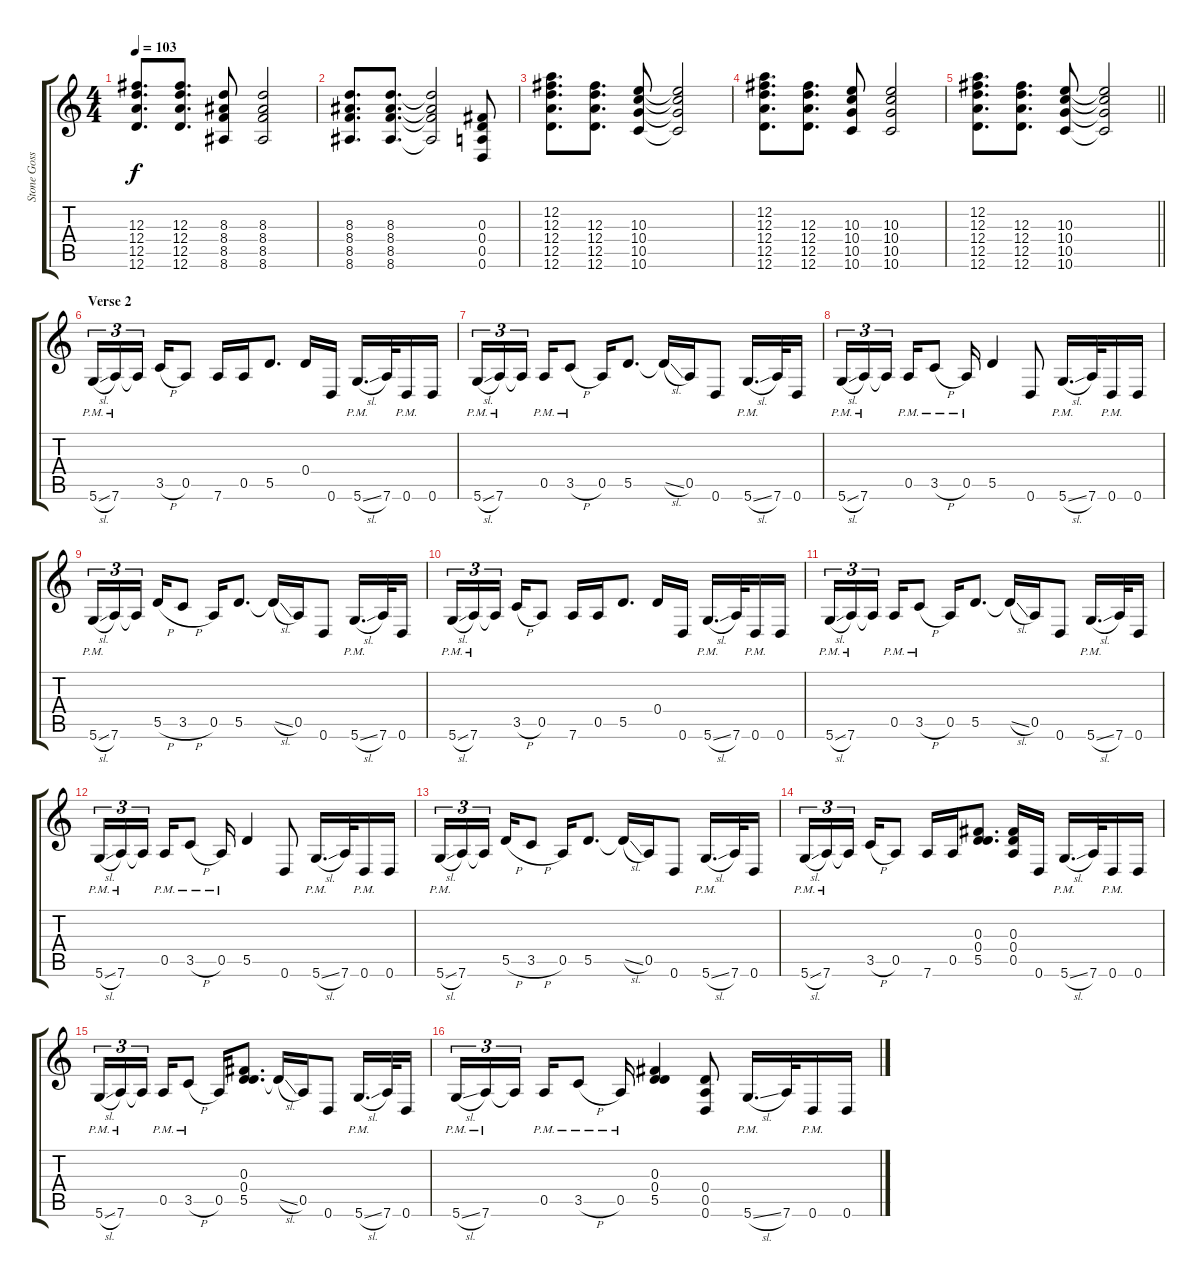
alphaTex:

\track ("Stone Gossard" "Stone Goss") {instrument distortionguitar}
\staff {score tabs}
\tuning (D4 A3 Gb3 D3 A2 D2) {hide}
\ts (4 4)
\tempo 103
\clef g2
\ks c
(12.3 12.4 12.5 12.6).8{d dy f} (12.3 12.4 12.5 12.6).8{d} (8.3 8.4 8.5 8.6).8 (8.3 8.4 8.5 8.6).2 |
(8.3 8.4 8.5 8.6).8{d} (8.3 8.4 8.5 8.6).8{d} (8.3{t} 8.4{t} 8.5{t} 8.6{t}).2 (0.3 0.4 0.5 0.6).8 |
(12.2 12.3 12.4 12.5 12.6).8{d} (12.3 12.4 12.5 12.6).8{d} (10.3 10.4 10.5 10.6).8 (10.3{t} 10.4{t} 10.5{t} 10.6{t}).2 |
(12.2 12.3 12.4 12.5 12.6).8{d} (12.3 12.4 12.5 12.6).8{d} (10.3 10.4 10.5 10.6).8 (10.3 10.4 10.5 10.6).2 |
\barLineRight lightlight
(12.2 12.3 12.4 12.5 12.6).8{d} (12.3 12.4 12.5 12.6).8{d} (10.3 10.4 10.5 10.6).8 (10.3{t} 10.4{t} 10.5{t} 10.6{t}).2 |
\section ("" "Verse 2")
5.6{sl pm}.16{tu (3 2)} 7.6{pm}.16{tu (3 2)} 7.6{t}.16{tu (3 2) beam splitsecondary} 3.5{h}.16 0.5.8 7.6.16 0.5.16 5.5.8{d} 0.4.16 0.6.16 5.6{sl pm}.16{d} 7.6.32 0.6{pm}.16 0.6.16 |
5.6{sl pm}.16{tu (3 2)} 7.6{pm}.16{tu (3 2)} 7.6{t}.16{tu (3 2) beam splitsecondary} 0.5{pm}.16 3.5{h pm}.8 0.5.16 5.5.8{d} 5.5{sl t}.16 0.5.16 0.6.8 5.6{sl pm}.16{d} 7.6.32 0.6.16 |
5.6{sl pm}.16{tu (3 2)} 7.6{pm}.16{tu (3 2)} 7.6{t}.16{tu (3 2) beam splitsecondary} 0.5{pm}.16 3.5{h pm}.8 0.5{pm}.16 5.5.4 0.6.8 5.6{sl pm}.16{d} 7.6.32 0.6{pm}.16 0.6.16 |
5.6{sl pm}.16{tu (3 2)} 7.6.16{tu (3 2)} 7.6{t}.16{tu (3 2) beam splitsecondary} 5.5{h}.16 3.5{h}.8 0.5.16 5.5.8{d} 5.5{sl t}.16 0.5.16 0.6.8 5.6{sl pm}.16{d} 7.6.32 0.6.16 |
5.6{sl pm}.16{tu (3 2)} 7.6{pm}.16{tu (3 2)} 7.6{t}.16{tu (3 2) beam splitsecondary} 3.5{h}.16 0.5.8 7.6.16 0.5.16 5.5.8{d} 0.4.16 0.6.16 5.6{sl pm}.16{d} 7.6.32 0.6{pm}.16 0.6.16 |
5.6{sl pm}.16{tu (3 2)} 7.6{pm}.16{tu (3 2)} 7.6{t}.16{tu (3 2) beam splitsecondary} 0.5{pm}.16 3.5{h pm}.8 0.5.16 5.5.8{d} 5.5{sl t}.16 0.5.16 0.6.8 5.6{sl pm}.16{d} 7.6.32 0.6.16 |
5.6{sl pm}.16{tu (3 2)} 7.6{pm}.16{tu (3 2)} 7.6{t}.16{tu (3 2) beam splitsecondary} 0.5{pm}.16 3.5{h pm}.8 0.5{pm}.16 5.5.4 0.6.8 5.6{sl pm}.16{d} 7.6.32 0.6{pm}.16 0.6.16 |
5.6{sl pm}.16{tu (3 2)} 7.6.16{tu (3 2)} 7.6{t}.16{tu (3 2) beam splitsecondary} 5.5{h}.16 3.5{h}.8 0.5.16 5.5.8{d} 5.5{sl t}.16 0.5.16 0.6.8 5.6{sl pm}.16{d} 7.6.32 0.6.16 |
5.6{sl pm}.16{tu (3 2)} 7.6{pm}.16{tu (3 2)} 7.6{t}.16{tu (3 2) beam splitsecondary} 3.5{h}.16 0.5.8 7.6.16 0.5.16 (0.3 0.4 5.5).8{d} (0.3 0.4 0.5).16 0.6.16 5.6{sl pm}.16{d} 7.6.32 0.6{pm}.16 0.6.16 |
5.6{sl pm}.16{tu (3 2)} 7.6{pm}.16{tu (3 2)} 7.6{t}.16{tu (3 2) beam splitsecondary} 0.5{pm}.16 3.5{h pm}.8 0.5.16 (0.3 0.4 5.5).8{d} 5.5{sl t}.16 0.5.16 0.6.8 5.6{sl pm}.16{d} 7.6.32 0.6.16 |
5.6{sl pm}.16{tu (3 2)} 7.6{pm}.16{tu (3 2)} 7.6{t}.16{tu (3 2) beam splitsecondary} 0.5{pm}.16 3.5{h pm}.8 0.5{pm}.16 (0.3 0.4 5.5).4 (0.4 0.5 0.6).8 5.6{sl pm}.16{d} 7.6.32 0.6{pm}.16 0.6.16
